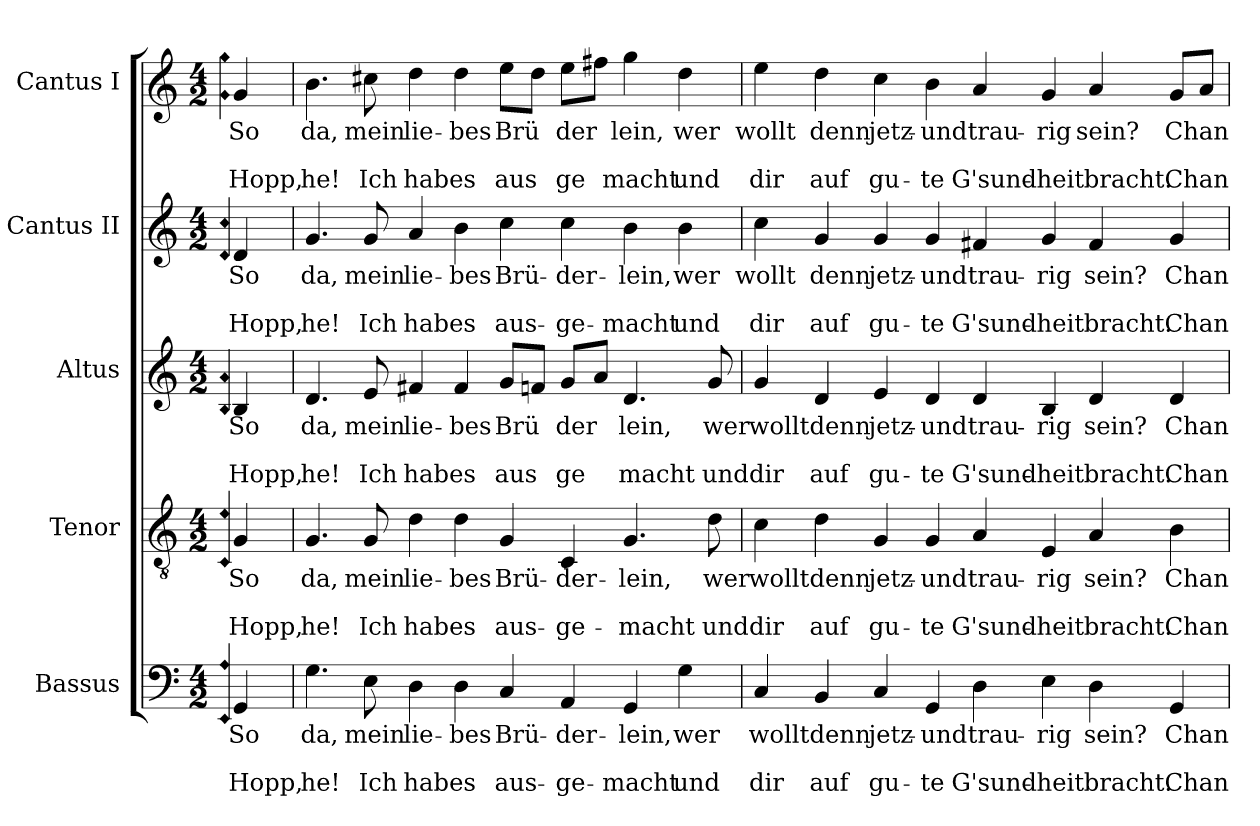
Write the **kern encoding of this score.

**kern	**text	**text	**text	**kern	**text	**text	**text	**kern	**text	**text	**text	**kern	**text	**text	**text	**kern	**text	**text	**text
*part5	*part5	*part5	*part5	*part4	*part4	*part4	*part4	*part3	*part3	*part3	*part3	*part2	*part2	*part2	*part2	*part1	*part1	*part1	*part1
*staff5	*staff5	*staff5	*staff5	*staff4	*staff4	*staff4	*staff4	*staff3	*staff3	*staff3	*staff3	*staff2	*staff2	*staff2	*staff2	*staff1	*staff1	*staff1	*staff1
*I"Bassus	*	*	*	*I"Tenor	*	*	*	*I"Altus	*	*	*	*I"Cantus II	*	*	*	*I"Cantus I	*	*	*
*clefF4	*	*	*	*clefGv2	*	*	*	*clefG2	*	*	*	*clefG2	*	*	*	*clefG2	*	*	*
*k[]	*	*	*	*k[]	*	*	*	*k[]	*	*	*	*k[]	*	*	*	*k[]	*	*	*
*C:	*	*	*	*C:	*	*	*	*C:	*	*	*	*C:	*	*	*	*C:	*	*	*
*M4/2	*	*	*	*M4/2	*	*	*	*M4/2	*	*	*	*M4/2	*	*	*	*M4/2	*	*	*
=	=	=	=	=	=	=	=	=	=	=	=	=	=	=	=	=	=	=	=
!	!	!	!	!	!	!	!	!	!	!	!	!	!	!	!	!LO:N:n=1:head=diamond	!	!	!
!	!	!	!	!	!	!	!	!	!	!	!	!LO:N:n=1:head=diamond	!	!	!	!LO:N:n=2:head=diamond	!	!	!
!	!	!	!	!	!	!	!	!LO:N:n=1:head=diamond	!	!	!	!LO:N:n=2:head=diamond	!	!	!	!	!	!	!
!	!	!	!	!LO:N:n=1:head=diamond	!	!	!	!LO:N:n=2:head=diamond	!	!	!	!	!	!	!	!	!	!	!
!LO:N:n=1:head=diamond	!	!	!	!LO:N:n=2:head=diamond	!	!	!	!	!	!	!	!	!	!	!	!	!	!	!
!LO:N:n=2:head=diamond	!	!	!	!	!	!	!	!	!	!	!	!	!	!	!	!	!	!	!
4qqEE 4qqA	.	.	.	4qqC 4qqe	.	.	.	4qqB 4qqa	.	.	.	4qqd 4qqcc	.	.	.	4qqg 4qqgg	.	.	.
!	!LO:LY:b	!	!LO:LY:b	!	!LO:LY:b	!	!LO:LY:b	!	!LO:LY:b	!	!LO:LY:b	!	!LO:LY:b	!	!LO:LY:b	!	!LO:LY:b	!	!LO:LY:b
4GG	So	.	Hopp,	4G	So	.	Hopp,	4B	So	.	Hopp,	4d	So	.	Hopp,	4g	So	.	Hopp,
=1	=1	=1	=1	=1	=1	=1	=1	=1	=1	=1	=1	=1	=1	=1	=1	=1	=1	=1	=1
!	!LO:LY:b	!	!LO:LY:b	!	!LO:LY:b	!	!LO:LY:b	!	!LO:LY:b	!	!LO:LY:b	!	!LO:LY:b	!	!LO:LY:b	!	!LO:LY:b	!	!LO:LY:b
4.G	da,	.	he!	4.G	da,	.	he!	4.d	da,	.	he!	4.g	da,	.	he!	4.b	da,	.	he!
!	!LO:LY:b	!	!LO:LY:b	!	!LO:LY:b	!	!LO:LY:b	!	!LO:LY:b	!	!LO:LY:b	!	!LO:LY:b	!	!LO:LY:b	!	!LO:LY:b	!	!LO:LY:b
8E	mein	.	Ich	8G	mein	.	Ich	8e	mein	.	Ich	8g	mein	.	Ich	8cc#X	mein	.	Ich
!	!LO:LY:b	!	!LO:LY:b	!	!LO:LY:b	!	!LO:LY:b	!	!LO:LY:b	!	!LO:LY:b	!	!LO:LY:b	!	!LO:LY:b	!	!LO:LY:b	!	!LO:LY:b
4D	lie-	.	-hab	4d	lie-	.	-hab	4f#X	lie-	.	-hab	4a	lie-	.	-hab	4dd	lie-	.	-hab
!	!LO:LY:b	!	!LO:LY:b	!	!LO:LY:b	!	!LO:LY:b	!	!LO:LY:b	!	!LO:LY:b	!	!LO:LY:b	!	!LO:LY:b	!	!LO:LY:b	!	!LO:LY:b
4D	bes	.	es	4d	bes	.	es	4f#	bes	.	es	4b	bes	.	es	4dd	bes	.	es
!	!LO:LY:b	!	!LO:LY:b	!	!LO:LY:b	!	!LO:LY:b	!	!LO:LY:b	!	!LO:LY:b	!	!LO:LY:b	!	!LO:LY:b	!	!LO:LY:b	!	!LO:LY:b
4C	Brü-	.	-aus-	4G	Brü-	.	-aus-	8gL	Brü	.	aus	4cc	Brü-	.	-aus-	8eeL	Brü	.	aus
!	!	!	!	!	!	!	!	!	!LO:LY:b	!	!LO:LY:b	!	!	!	!	!	!LO:LY:b	!	!LO:LY:b
.	.	.	.	.	.	.	.	8fnJ	-	.	-	.	.	.	.	8ddJ	-	.	-
!	!LO:LY:b	!	!LO:LY:b	!	!LO:LY:b	!	!LO:LY:b	!	!LO:LY:b	!	!LO:LY:b	!	!LO:LY:b	!	!LO:LY:b	!	!LO:LY:b	!	!LO:LY:b
4AA	-der-	.	-ge-	4C	-der-	.	-ge-	8gL	der	.	ge	4cc	-der-	.	-ge-	8eeL	der	.	ge
!	!	!	!	!	!	!	!	!	!LO:LY:b	!	!LO:LY:b	!	!	!	!	!	!LO:LY:b	!	!LO:LY:b
.	.	.	.	.	.	.	.	8aJ	-	.	-	.	.	.	.	8ff#XJ	-	.	-
!	!LO:LY:b	!	!LO:LY:b	!	!LO:LY:b	!	!LO:LY:b	!	!LO:LY:b	!	!LO:LY:b	!	!LO:LY:b	!	!LO:LY:b	!	!LO:LY:b	!	!LO:LY:b
4GG	-lein,	.	macht	4.G	-lein,	.	macht	4.d	lein,	.	macht	4b	-lein,	.	macht	4gg	lein,	.	macht
!	!LO:LY:b	!	!LO:LY:b	!	!	!	!	!	!	!	!	!	!LO:LY:b	!	!LO:LY:b	!	!LO:LY:b	!	!LO:LY:b
4G	wer	.	und	.	.	.	.	.	.	.	.	4b	wer	.	und	4dd	wer	.	und
!	!	!	!	!	!LO:LY:b	!	!LO:LY:b	!	!LO:LY:b	!	!LO:LY:b	!	!	!	!	!	!	!	!
.	.	.	.	8d	wer	.	und	8g	wer	.	und	.	.	.	.	.	.	.	.
=2	=2	=2	=2	=2	=2	=2	=2	=2	=2	=2	=2	=2	=2	=2	=2	=2	=2	=2	=2
!	!LO:LY:b	!	!LO:LY:b	!	!LO:LY:b	!	!LO:LY:b	!	!LO:LY:b	!	!LO:LY:b	!	!LO:LY:b	!	!LO:LY:b	!	!LO:LY:b	!	!LO:LY:b
4C	wollt	.	dir	4c	wollt	.	dir	4g	wollt	.	dir	4cc	wollt	.	dir	4ee	wollt	.	dir
!	!LO:LY:b	!	!LO:LY:b	!	!LO:LY:b	!	!LO:LY:b	!	!LO:LY:b	!	!LO:LY:b	!	!LO:LY:b	!	!LO:LY:b	!	!LO:LY:b	!	!LO:LY:b
4BB	denn	.	auf	4d	denn	.	auf	4d	denn	.	auf	4g	denn	.	auf	4dd	denn	.	auf
!	!LO:LY:b	!	!LO:LY:b	!	!LO:LY:b	!	!LO:LY:b	!	!LO:LY:b	!	!LO:LY:b	!	!LO:LY:b	!	!LO:LY:b	!	!LO:LY:b	!	!LO:LY:b
4C	jetz-	.	-gu-	4G	jetz-	.	-gu-	4e	jetz-	.	-gu-	4g	jetz-	.	-gu-	4cc	jetz-	.	-gu-
!	!LO:LY:b	!	!LO:LY:b	!	!LO:LY:b	!	!LO:LY:b	!	!LO:LY:b	!	!LO:LY:b	!	!LO:LY:b	!	!LO:LY:b	!	!LO:LY:b	!	!LO:LY:b
4GG	-und	.	te	4G	-und	.	te	4d	-und	.	te	4g	-und	.	te	4b	-und	.	te
!	!LO:LY:b	!	!LO:LY:b	!	!LO:LY:b	!	!LO:LY:b	!	!LO:LY:b	!	!LO:LY:b	!	!LO:LY:b	!	!LO:LY:b	!	!LO:LY:b	!	!LO:LY:b
4D	trau-	.	-G'sund-	4A	trau-	.	-G'sund-	4d	trau-	.	-G'sund-	4f#X	trau-	.	-G'sund-	4a	trau-	.	-G'sund-
!	!LO:LY:b	!	!LO:LY:b	!	!LO:LY:b	!	!LO:LY:b	!	!LO:LY:b	!	!LO:LY:b	!	!LO:LY:b	!	!LO:LY:b	!	!LO:LY:b	!	!LO:LY:b
4E	-rig	.	heit	4E	-rig	.	heit	4B	-rig	.	heit	4g	-rig	.	heit	4g	-rig	.	heit
!	!LO:LY:b	!	!LO:LY:b	!	!LO:LY:b	!	!LO:LY:b	!	!LO:LY:b	!	!LO:LY:b	!	!LO:LY:b	!	!LO:LY:b	!	!LO:LY:b	!	!LO:LY:b
4D	sein?	.	bracht.	4A	sein?	.	bracht.	4d	sein?	.	bracht.	4f#	sein?	.	bracht.	4a	sein?	.	bracht.
!	!LO:LY:b	!	!LO:LY:b	!	!LO:LY:b	!	!LO:LY:b	!	!LO:LY:b	!	!LO:LY:b	!	!LO:LY:b	!	!LO:LY:b	!	!LO:LY:b	!	!LO:LY:b
4GG	Chan-	.	-Chan-	4B	Chan-	.	-Chan-	4d	Chan-	.	-Chan-	4g	Chan-	.	-Chan-	8gL	Chan	.	Chan
.	.	.	.	.	.	.	.	.	.	.	.	.	.	.	.	8aJ	.	.	.
=	=	=	=	=	=	=	=	=	=	=	=	=	=	=	=	=	=	=	=
*-	*-	*-	*-	*-	*-	*-	*-	*-	*-	*-	*-	*-	*-	*-	*-	*-	*-	*-	*-
